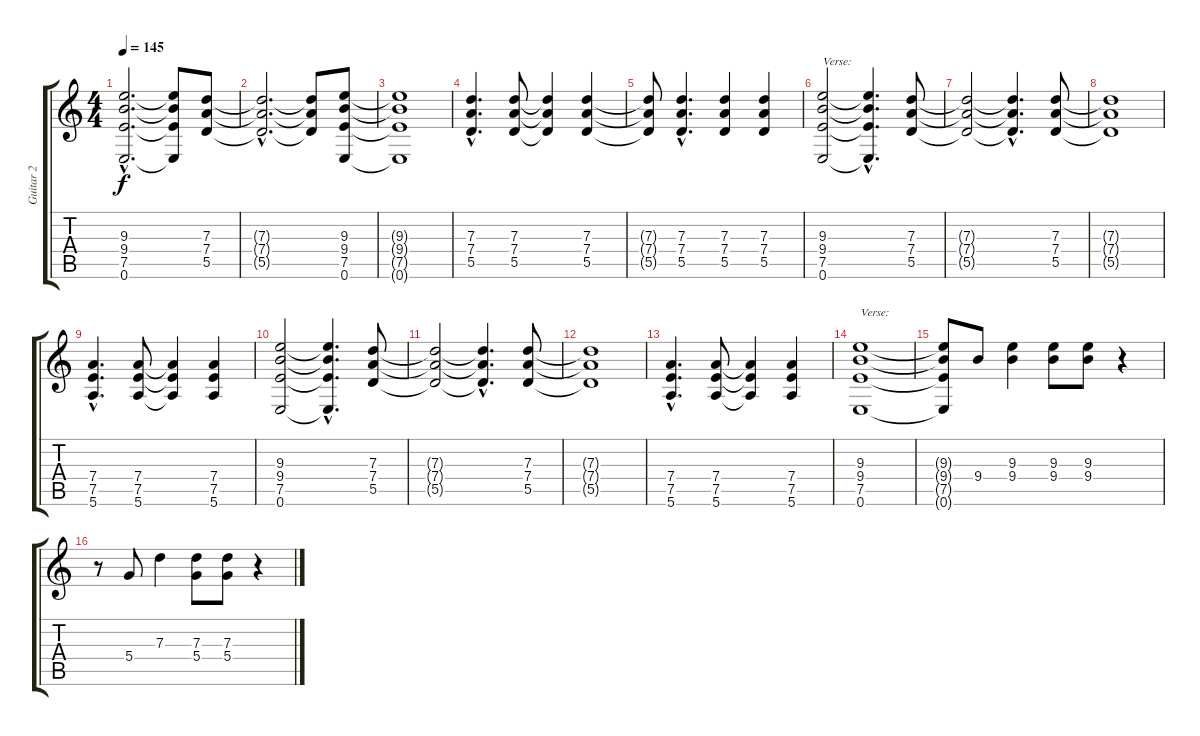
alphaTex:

\track ("Guitar 2" "Guitar 2") {instrument distortionguitar}
\staff {score tabs}
\tuning (E4 B3 G3 D3 A2 E2) {hide}
\ts (4 4)
\tempo 145
\clef g2
\ks c
(9.3{hac t} 9.4{hac t} 7.5{hac t} 0.6{hac t}).2{d dy f} (9.3{t} 9.4{t} 7.5{t} 0.6{t}).8 (7.3 7.4 5.5).8 |
(7.3{hac t} 7.4{hac t} 5.5{hac t}).2{d} (7.3{t} 7.4{t} 5.5{t}).8 (9.3 9.4 7.5 0.6).8 |
(9.3{t} 9.4{t} 7.5{t} 0.6{t}).1 |
(7.3{hac} 7.4{hac} 5.5{hac}).4{d} (7.3 7.4 5.5).8 (7.3{t} 7.4{t} 5.5{t}).4 (7.3 7.4 5.5).4 |
(7.3{t} 7.4{t} 5.5{t}).8 (7.3{hac} 7.4{hac} 5.5{hac}).4{d} (7.3 7.4 5.5).4 (7.3 7.4 5.5).4 |
(9.3 9.4 7.5 0.6).2{txt "Verse:"} (9.3{hac t} 9.4{hac t} 7.5{hac t} 0.6{hac t}).4{d} (7.3 7.4 5.5).8 |
(7.3{t} 7.4{t} 5.5{t}).2 (7.3{hac t} 7.4{hac t} 5.5{hac t}).4{d} (7.3 7.4 5.5).8 |
(7.3{t} 7.4{t} 5.5{t}).1 |
(7.4{hac} 7.5{hac} 5.6{hac}).4{d} (7.4 7.5 5.6).8 (7.4{t} 7.5{t} 5.6{t}).4 (7.4 7.5 5.6).4 |
(9.3 9.4 7.5 0.6).2 (9.3{hac t} 9.4{hac t} 7.5{hac t} 0.6{hac t}).4{d} (7.3 7.4 5.5).8 |
(7.3{t} 7.4{t} 5.5{t}).2 (7.3{hac t} 7.4{hac t} 5.5{hac t}).4{d} (7.3 7.4 5.5).8 |
(7.3{t} 7.4{t} 5.5{t}).1 |
(7.4{hac} 7.5{hac} 5.6{hac}).4{d} (7.4 7.5 5.6).8 (7.4{t} 7.5{t} 5.6{t}).4 (7.4 7.5 5.6).4 |
(9.3 9.4 7.5 0.6).1{txt "Verse:"} |
(9.3{t} 9.4{t} 7.5{t} 0.6{t}).8 9.4.8 (9.3 9.4).4 (9.3 9.4).8 (9.3 9.4).8 r.4 |
r.8 5.4.8 7.3.4 (7.3 5.4).8 (7.3 5.4).8 r.4
